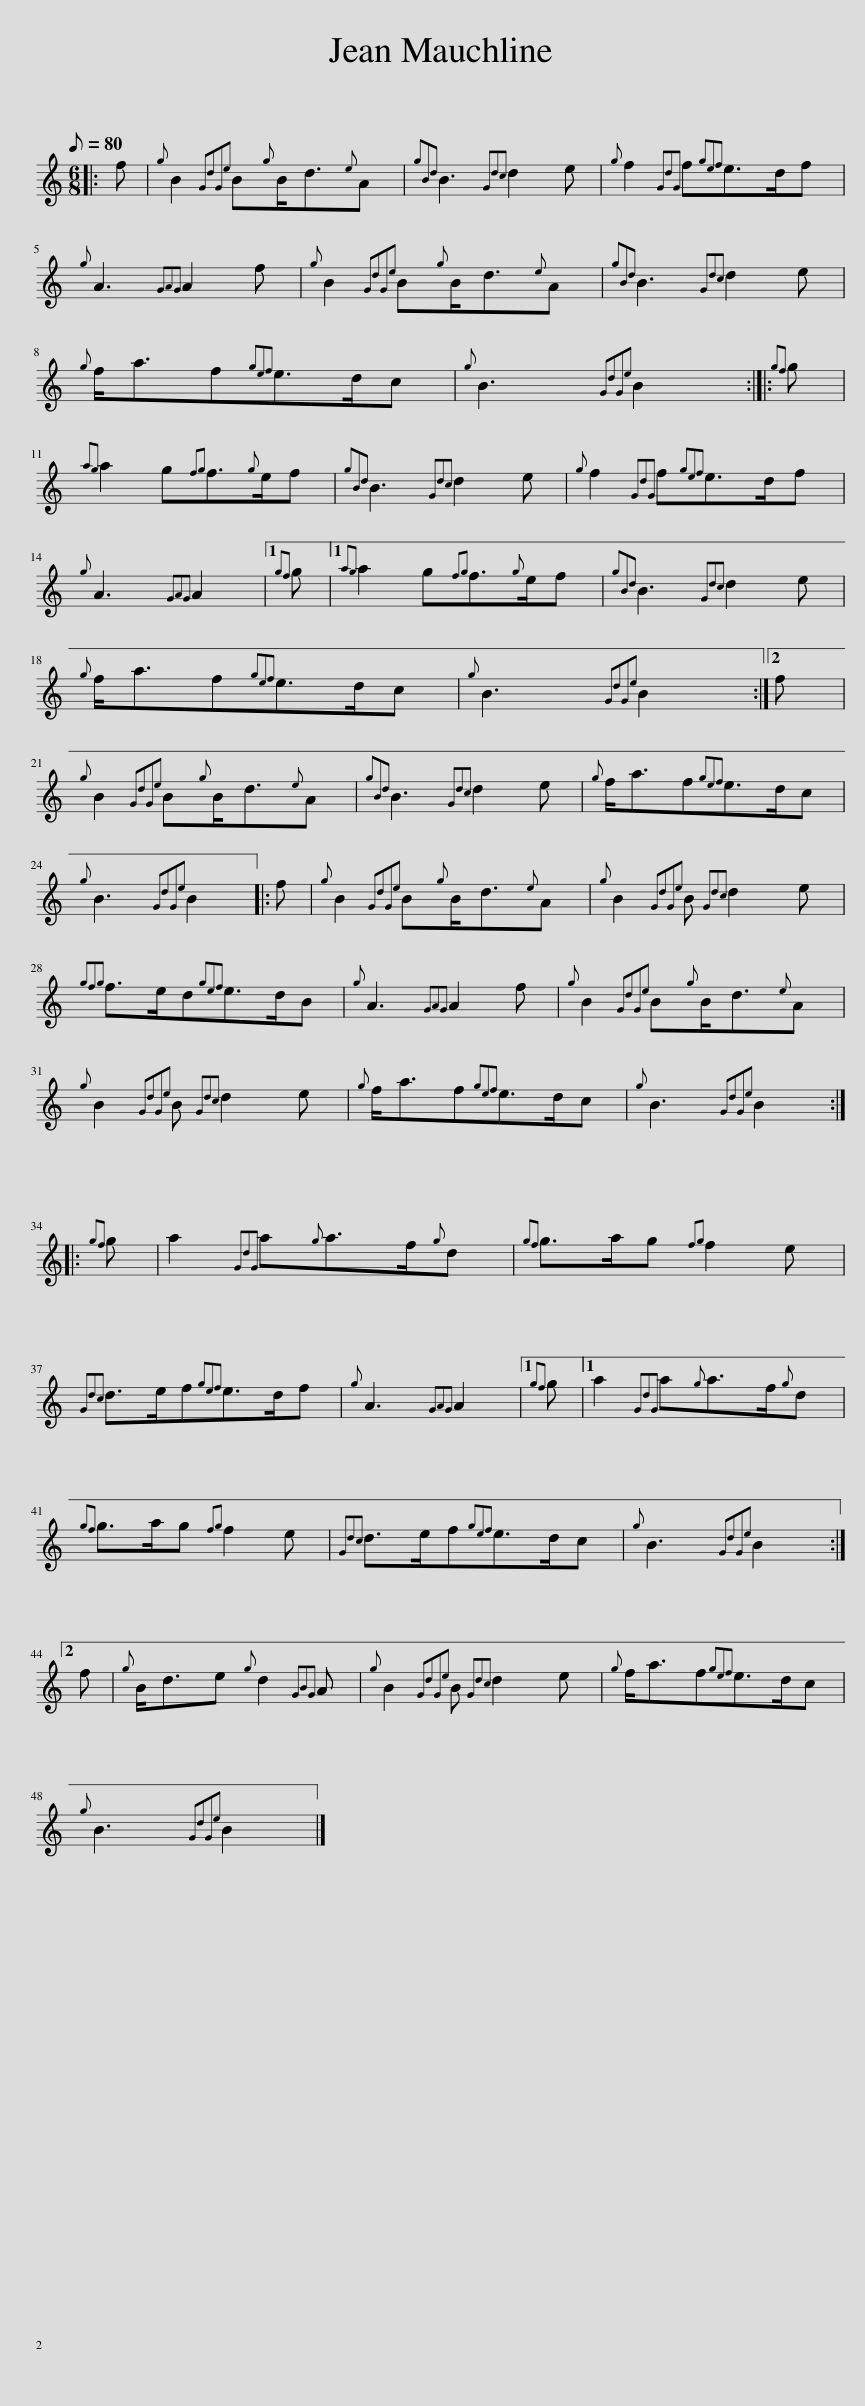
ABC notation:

X:1
L:1/8
Q:1/8=80
M:6/8
I:linebreak $
K:C
V:1 treble
V:1
|: f |{g} B2{GdGe} B{g}B<d{e}A |{gBd} B3{Gdc} d2 e |{g} f2{GdG} f{gef}e>df |${g} A3{GAG} A2 f | %5
{g} B2{GdGe} B{g}B<d{e}A |{gBd} B3{Gdc} d2 e |${g} f<af{gef}e>dc |{g} B3{GdGe} B2 ::{gf} g |$ %10
{ag} a2 g{fg}f3/2{g}e/f |{gBd} B3{Gdc} d2 e |{g} f2{GdG} f{gef}e>df |${g} A3{GAG} A2 |1{gf} g ||1 %15
{ag} a2 g{fg}f3/2{g}e/f |{gBd} B3{Gdc} d2 e |${g} f<af{gef}e>dc |{g} B3{GdGe} B2 :|2 f |$ %20
{g} B2{GdGe} B{g}B<d{e}A |{gBd} B3{Gdc} d2 e |{g} f<af{gef}e>dc |${g} B3{GdGe} B2 |: f | %25
{g} B2{GdGe} B{g}B<d{e}A |{g} B2{GdGe} B{Gdc} d2 e |${gfg} f>ed{gef}e>dB |{g} A3{GAG} A2 f |{g} B2{GdGe} B{g}B<d{e}A |$ %30
{g} B2{GdGe} B{Gdc} d2 e |{g} f<af{gef}e>dc |{g} B3{GdGe} B2 ::${gf} g | a2{GdG} a{g}a>f{g}d | %35
{gf} g>ag{fg} f2 e |${Gdc} d>ef{gef}e>df |{g} A3{GAG} A2 |1{gf} g ||1 a2{GdG} a{g}a>f{g}d |$ %40
{gf} g>ag{fg} f2 e |{Gdc} d>ef{gef}e>dc |{g} B3{GdGe} B2 :|2$ f |{g} B<de{g} d2{GBG} A | %45
{g} B2{GdGe} B{Gdc} d2 e |{g} f<af{gef}e>dc |${g} B3{GdGe} B2 |] %48
